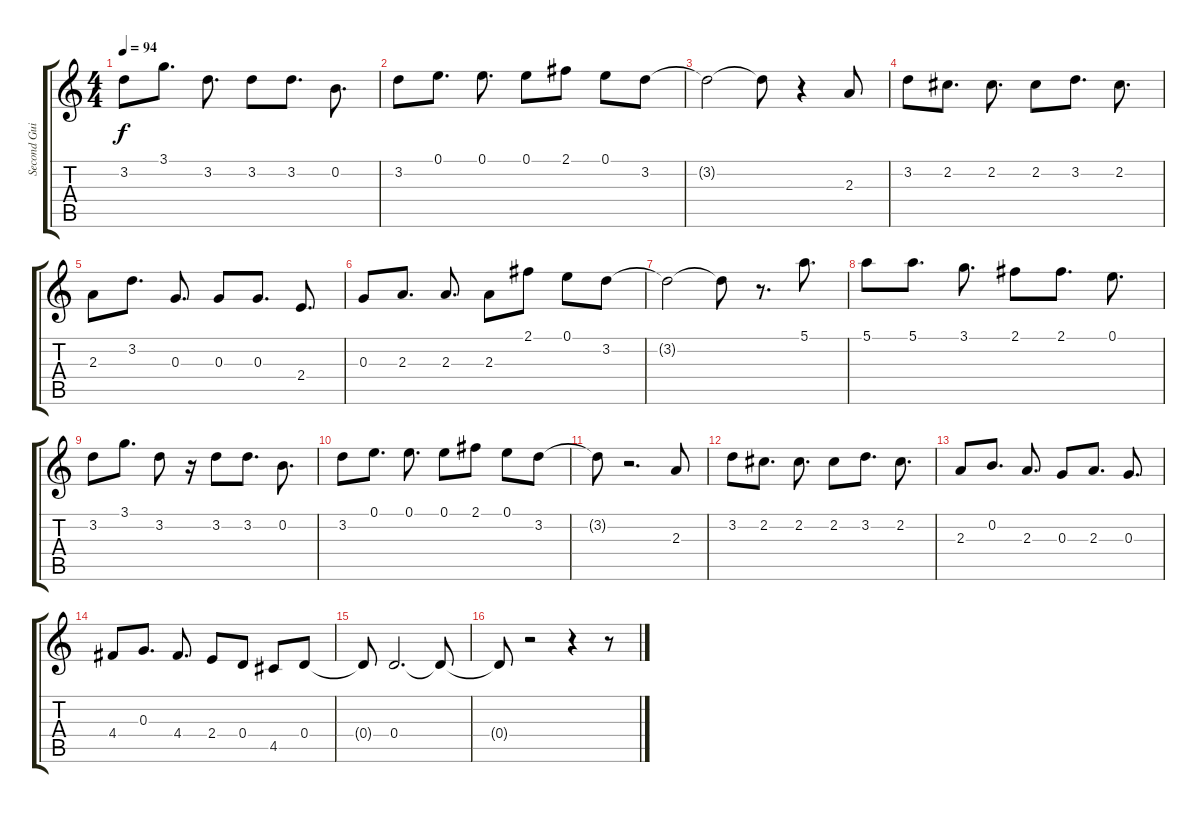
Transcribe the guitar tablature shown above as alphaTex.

\track ("Second Guitar" "Second Gui") {instrument overdrivenguitar}
\staff {score tabs}
\tuning (E4 B3 G3 D3 A2 E2) {hide}
\ts (4 4)
\tempo 94
\clef g2
\ks c
3.2.8{dy f} 3.1.8{d} 3.2.8{d} 3.2.8 3.2.8{d} 0.2.8{d} |
3.2.8 0.1.8{d} 0.1.8{d} 0.1.8 2.1.8 0.1.8 3.2.8 |
3.2{t}.2 3.2{t}.8 r.4 2.3.8 |
3.2.8 2.2.8{d} 2.2.8{d} 2.2.8 3.2.8{d} 2.2.8{d} |
2.3.8 3.2.8{d} 0.3.8{d} 0.3.8 0.3.8{d} 2.4.8{d} |
0.3.8 2.3.8{d} 2.3.8{d} 2.3.8 2.1.8 0.1.8 3.2.8 |
3.2{t}.2 3.2{t}.8 r.8{d} 5.1.8{d} |
5.1.8 5.1.8{d} 3.1.8{d} 2.1.8 2.1.8{d} 0.1.8{d} |
3.2.8 3.1.8{d} 3.2.8 r.16 3.2.8 3.2.8{d} 0.2.8{d} |
3.2.8 0.1.8{d} 0.1.8{d} 0.1.8 2.1.8 0.1.8 3.2.8 |
3.2{t}.8 r.2{d} 2.3.8 |
3.2.8 2.2.8{d} 2.2.8{d} 2.2.8 3.2.8{d} 2.2.8{d} |
2.3.8 0.2.8{d} 2.3.8{d} 0.3.8 2.3.8{d} 0.3.8{d} |
4.4.8 0.3.8{d} 4.4.8{d} 2.4.8 0.4.8 4.5.8 0.4.8 |
0.4{t}.8 0.4.2{d} 0.4{t}.8 |
0.4{t}.8 r.2 r.4 r.8
